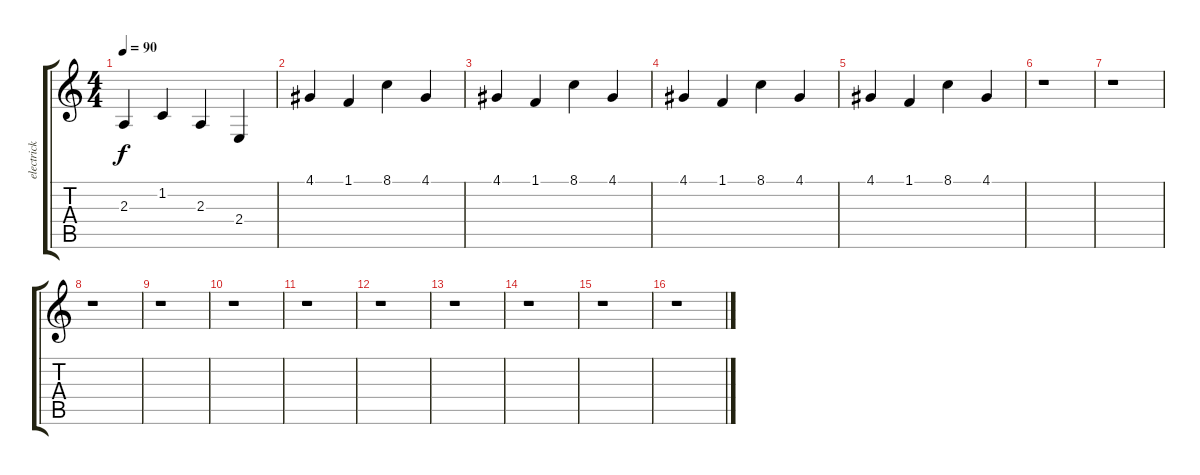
\track ("electrick sonido" "electrick ") {instrument pad2warm}
\staff {score tabs}
\tuning (E4 B3 G3 D3 A2 E2) {hide}
\ts (4 4)
\tempo 90
\clef g2
\ks c
2.3.4{dy f} 1.2.4 2.3.4 2.4.4 |
4.1.4 1.1.4 8.1.4 4.1.4 |
4.1.4 1.1.4 8.1.4 4.1.4 |
4.1.4 1.1.4 8.1.4 4.1.4 |
4.1.4 1.1.4 8.1.4 4.1.4 |
r.1 |
r.1 |
r.1 |
r.1 |
r.1 |
r.1 |
r.1 |
r.1 |
r.1 |
r.1 |
r.1
